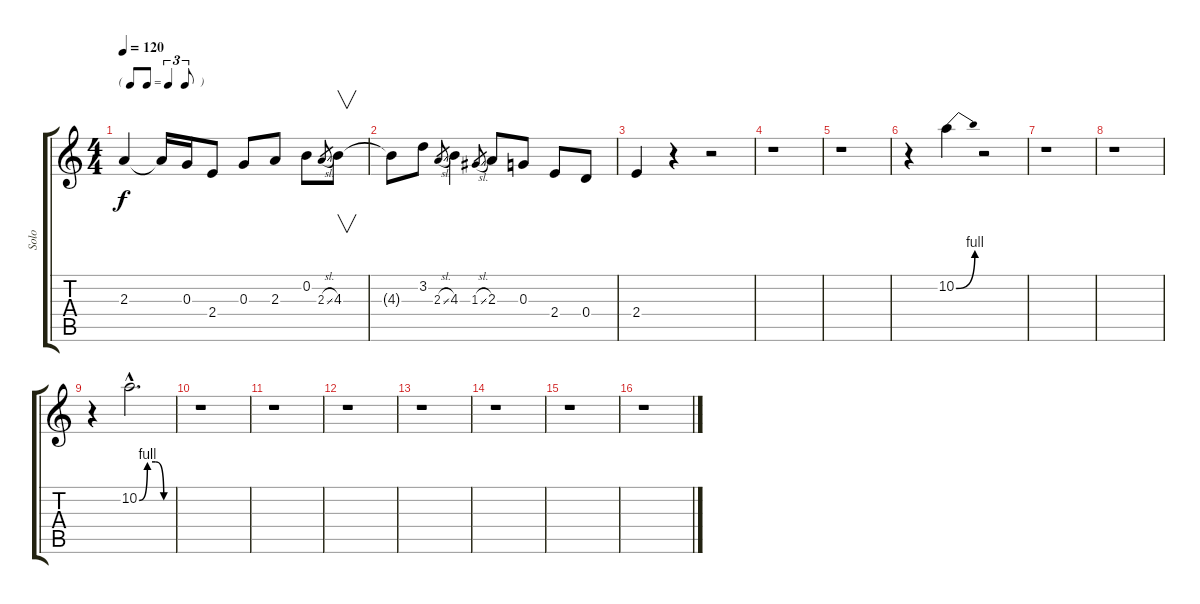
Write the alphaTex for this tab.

\track ("Solo" "Solo") {instrument overdrivenguitar}
\staff {score tabs}
\tuning (E4 B3 G3 D3 A2 E2) {hide}
\ts (4 4)
\tf triplet8th
\tempo 120
\clef g2
\ks c
2.3{t}.4{dy f} 2.3{t}.16 0.3.16 2.4.8 0.3.8 2.3.8 0.2.8 2.3{sl}.8{gr} 4.3.8{v} |
4.3{t}.8 3.2.8 2.3{sl}.8{gr} 4.3.4 1.3{sl}.8{gr} 2.3.8 0.3.8 2.4.8 0.4.8 |
2.4.4 r.4 r.2 |
r.1 |
r.1 |
r.4 10.2{be (bend 0 0 60 4)}.4 r.2 |
r.1 |
r.1 |
r.4 10.2{be (custom 0 0 15 4 30 4 45 0 60 0) hac}.2{d} |
r.1 |
r.1 |
r.1 |
r.1 |
r.1 |
r.1 |
r.1
